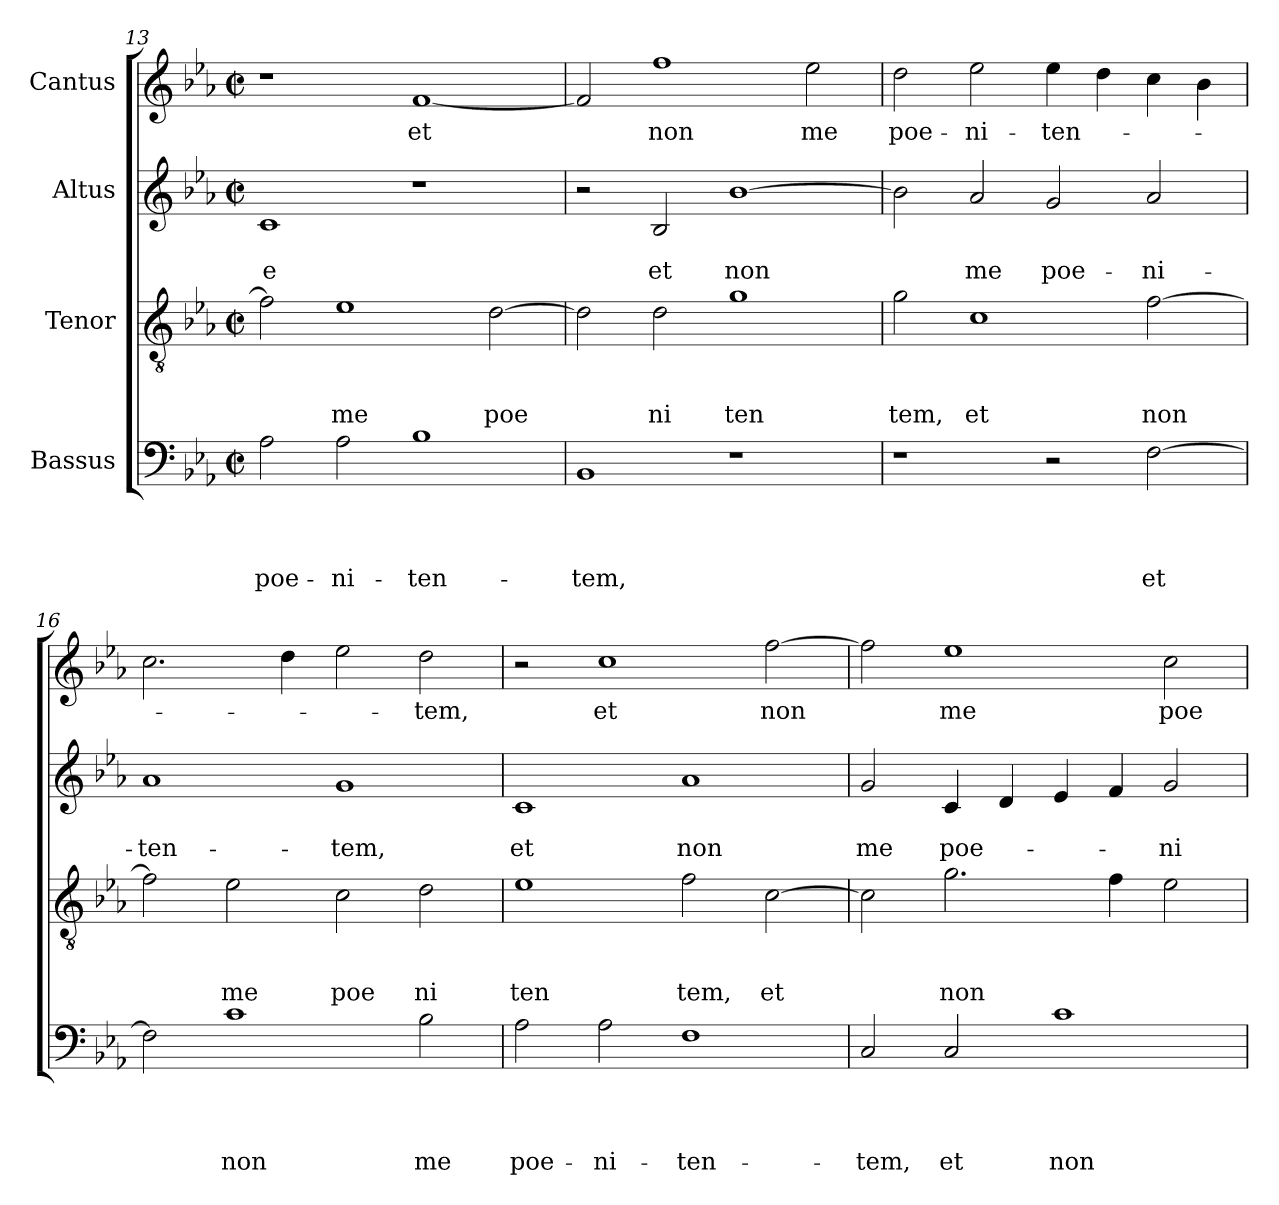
**kern	**text	**text	**text	**text	**kern	**text	**text	**text	**kern	**text	**text	**kern	**text
*part4	*part4	*part4	*part4	*part4	*part3	*part3	*part3	*part3	*part2	*part2	*part2	*part1	*part1
*staff4	*staff4	*staff4	*staff4	*staff4	*staff3	*staff3	*staff3	*staff3	*staff2	*staff2	*staff2	*staff1	*staff1
*I"Bassus	*	*	*	*	*I"Tenor	*	*	*	*I"Altus	*	*	*I"Cantus	*
!!LO:PB:g=z
*clefF4	*	*	*	*	*clefGv2	*	*	*	*clefG2	*	*	*clefG2	*
*k[b-e-a-]	*	*	*	*	*k[b-e-a-]	*	*	*	*k[b-e-a-]	*	*	*k[b-e-a-]	*
*E-:	*	*	*	*	*E-:	*	*	*	*E-:	*	*	*E-:	*
*M2/2	*	*	*	*	*M2/2	*	*	*	*M2/2	*	*	*M2/2	*
*met(c|)	*	*	*	*	*met(c|)	*	*	*	*met(c|)	*	*	*met(c|)	*
=13	=13	=13	=13	=13	=13	=13	=13	=13	=13	=13	=13	=13	=13
!	!	!	!	!LO:LY:b	!	!	!	!	!	!	!LO:LY:b	!	!
2A-\	.	.	.	poe-	2f\]	.	.	.	1c	.	e	1r	.
!	!	!	!	!LO:LY:b	!	!	!	!LO:LY:b	!	!	!	!	!
2A-\	.	.	.	-ni-	1e-	.	.	me	.	.	.	.	.
!	!	!	!	!LO:LY:b	!	!	!	!	!	!	!	!	!LO:LY:b
1B-	.	.	.	-ten-	.	.	.	.	1r	.	.	[<1f	et
!	!	!	!	!	!	!	!	!LO:LY:b	!	!	!	!	!
.	.	.	.	.	[>2d\	.	.	poe	.	.	.	.	.
=14	=14	=14	=14	=14	=14	=14	=14	=14	=14	=14	=14	=14	=14
!	!	!	!	!LO:LY:b	!	!	!	!	!	!	!	!	!
1BB-	.	.	.	-tem,	2d\]	.	.	.	2r	.	.	2f/]	.
!	!	!	!	!	!	!	!	!LO:LY:b	!	!	!LO:LY:b	!	!LO:LY:b
.	.	.	.	.	2d\	.	.	ni	2B-/	.	et	1ff	non
!	!	!	!	!	!	!	!	!LO:LY:b	!	!	!LO:LY:b	!	!
1r	.	.	.	.	1g	.	.	ten	[>1b-	.	non	.	.
!	!	!	!	!	!	!	!	!	!	!	!	!	!LO:LY:b
.	.	.	.	.	.	.	.	.	.	.	.	2ee-\	me
=15	=15	=15	=15	=15	=15	=15	=15	=15	=15	=15	=15	=15	=15
!	!	!	!	!	!	!	!	!LO:LY:b	!	!	!	!	!LO:LY:b
1r	.	.	.	.	2g\	.	.	tem,	2b-\]	.	.	2dd\	poe-
!	!	!	!	!	!	!	!	!LO:LY:b	!	!	!LO:LY:b	!	!LO:LY:b
.	.	.	.	.	1c	.	.	et	2a-/	.	me	2ee-\	-ni-
!	!	!	!	!	!	!	!	!	!	!	!LO:LY:b	!	!LO:LY:b
2r	.	.	.	.	.	.	.	.	2g/	.	poe-	4ee-\	-ten-
.	.	.	.	.	.	.	.	.	.	.	.	4dd\	.
!	!	!	!	!LO:LY:b	!	!	!	!LO:LY:b	!	!	!LO:LY:b	!	!
[>2F\	.	.	.	et	[>2f\	.	.	non	2a-/	.	-ni-	4cc\	.
.	.	.	.	.	.	.	.	.	.	.	.	4b-\	.
=16	=16	=16	=16	=16	=16	=16	=16	=16	=16	=16	=16	=16	=16
!	!	!	!	!	!	!	!	!	!	!	!LO:LY:b	!	!
2F\]	.	.	.	.	2f\]	.	.	.	1a-	.	-ten-	2.cc\	.
!	!	!	!	!LO:LY:b	!	!	!	!LO:LY:b	!	!	!	!	!
1c	.	.	.	non	2e-\	.	.	me	.	.	.	.	.
.	.	.	.	.	.	.	.	.	.	.	.	4dd\	.
!	!	!	!	!	!	!	!	!LO:LY:b	!	!	!LO:LY:b	!	!
.	.	.	.	.	2c\	.	.	poe	1g	.	-tem,	2ee-\	.
!	!	!	!	!LO:LY:b	!	!	!	!LO:LY:b	!	!	!	!	!LO:LY:b
2B-\	.	.	.	me	2d\	.	.	ni	.	.	.	2dd\	-tem,
=17	=17	=17	=17	=17	=17	=17	=17	=17	=17	=17	=17	=17	=17
!	!	!	!	!LO:LY:b	!	!	!	!LO:LY:b	!	!	!LO:LY:b	!	!
2A-\	.	.	.	poe-	1e-	.	.	ten	1c	.	et	2r	.
!	!	!	!	!LO:LY:b	!	!	!	!	!	!	!	!	!LO:LY:b
2A-\	.	.	.	-ni-	.	.	.	.	.	.	.	1cc	et
!	!	!	!	!LO:LY:b	!	!	!	!LO:LY:b	!	!	!LO:LY:b	!	!
1F	.	.	.	-ten-	2f\	.	.	tem,	1a-	.	non	.	.
!	!	!	!	!	!	!	!	!LO:LY:b	!	!	!	!	!LO:LY:b
.	.	.	.	.	[>2c\	.	.	et	.	.	.	[>2ff\	non
=18	=18	=18	=18	=18	=18	=18	=18	=18	=18	=18	=18	=18	=18
!	!	!	!	!LO:LY:b	!	!	!	!	!	!	!LO:LY:b	!	!
2C/	.	.	.	-tem,	2c\]	.	.	.	2g/	.	me	2ff\]	.
!	!	!	!	!LO:LY:b	!	!	!	!LO:LY:b	!	!	!LO:LY:b	!	!LO:LY:b
2C/	.	.	.	et	2.g\	.	.	non	4c/	.	poe-	1ee-	me
.	.	.	.	.	.	.	.	.	4d/	.	.	.	.
!	!	!	!	!LO:LY:b	!	!	!	!	!	!	!	!	!
1c	.	.	.	non	.	.	.	.	4e-/	.	.	.	.
.	.	.	.	.	4f\	.	.	.	4f/	.	.	.	.
!	!	!	!	!	!	!	!	!	!	!	!LO:LY:b	!	!LO:LY:b
.	.	.	.	.	2e-\	.	.	.	2g/	.	-ni-	2cc\	poe-
=	=	=	=	=	=	=	=	=	=	=	=	=	=
*-	*-	*-	*-	*-	*-	*-	*-	*-	*-	*-	*-	*-	*-
